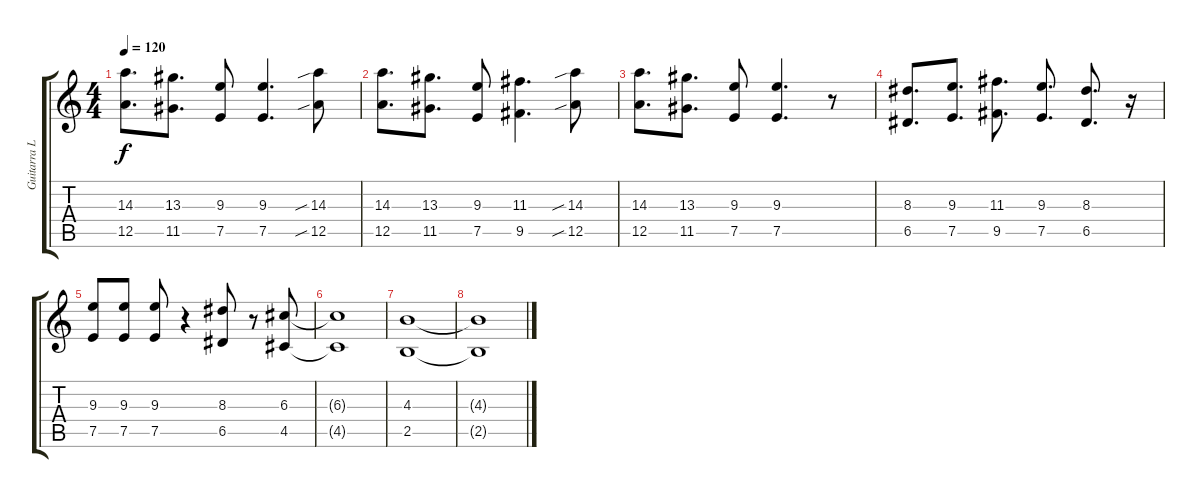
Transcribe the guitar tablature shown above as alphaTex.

\track ("Guitarra Lider" "Guitarra L") {instrument distortionguitar}
\staff {score tabs}
\tuning (E4 B3 G3 D3 A2 E2) {hide}
\ts (4 4)
\tempo 120
\clef g2
\ks c
(14.3 12.5).8{d dy f} (13.3 11.5).8{d} (9.3 7.5).8 (9.3 7.5).4{d} (14.3{sib} 12.5{sib}).8 |
(14.3 12.5).8{d} (13.3 11.5).8{d} (9.3 7.5).8 (11.3 9.5).4{d} (14.3{sib} 12.5{sib}).8 |
(14.3 12.5).8{d} (13.3 11.5).8{d} (9.3 7.5).8 (9.3 7.5).4{d} r.8 |
(8.3 6.5).8{d} (9.3 7.5).8{d} (11.3 9.5).8{d} (9.3 7.5).8{d} (8.3 6.5).8{d} r.16 |
(9.3 7.5).8 (9.3 7.5).8 (9.3 7.5).8 r.4 (8.3 6.5).8 r.8 (6.3 4.5).8 |
(6.3{t} 4.5{t}).1 |
(4.3 2.5).1 |
(4.3{t} 2.5{t}).1
